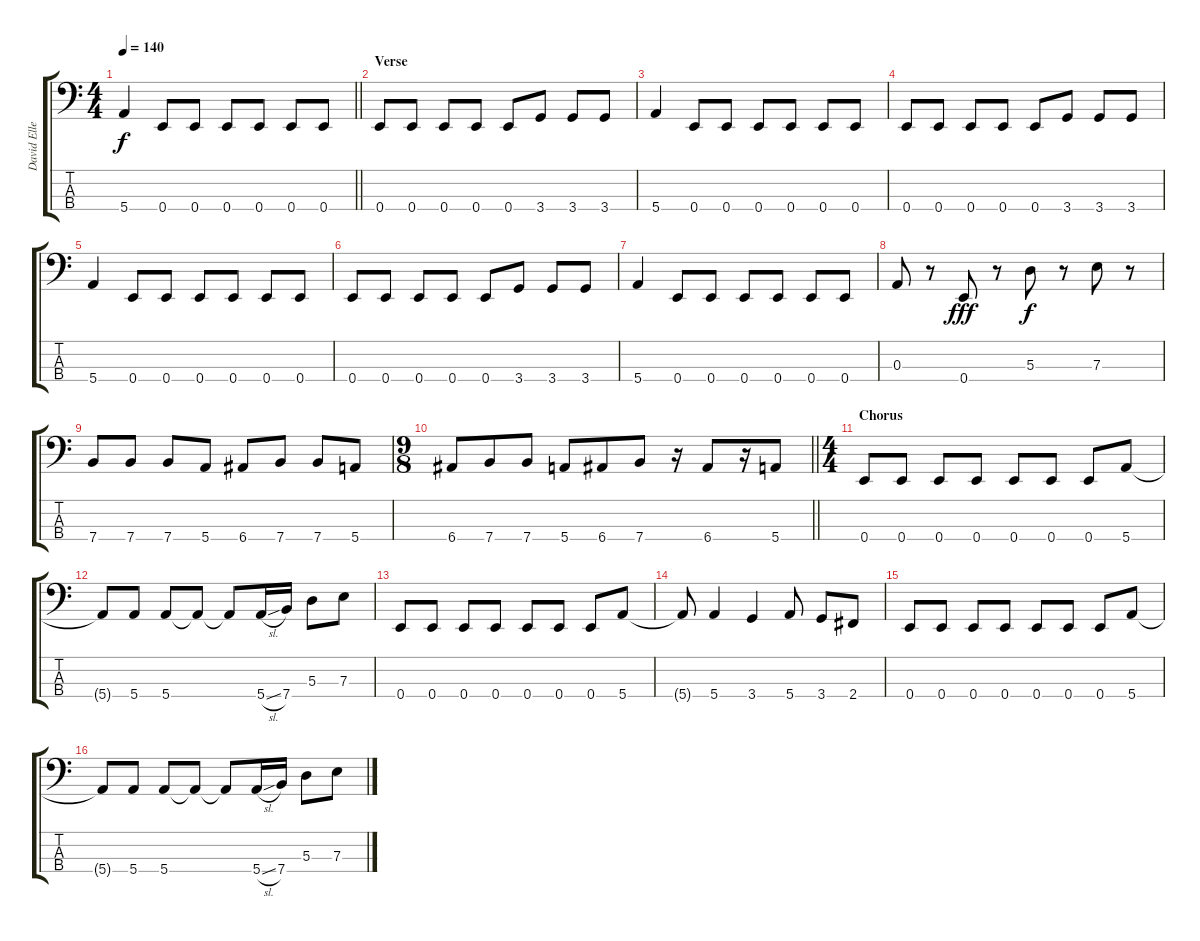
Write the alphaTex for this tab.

\track ("David Ellefson" "David Elle") {instrument electricbassfinger}
\staff {score tabs}
\tuning (G2 D2 A1 E1) {hide}
\ts (4 4)
\tempo 140
\clef f4
\barLineRight lightlight
\ks c
5.4.4{dy f} 0.4.8 0.4.8 0.4.8 0.4.8 0.4.8 0.4.8 |
\section ("" "Verse")
0.4.8{instrument electricbassfinger} 0.4.8 0.4.8 0.4.8 0.4.8 3.4.8 3.4.8 3.4.8 |
5.4.4 0.4.8 0.4.8 0.4.8 0.4.8 0.4.8 0.4.8 |
0.4.8 0.4.8 0.4.8 0.4.8 0.4.8 3.4.8 3.4.8 3.4.8 |
5.4.4 0.4.8 0.4.8 0.4.8 0.4.8 0.4.8 0.4.8 |
0.4.8 0.4.8 0.4.8 0.4.8 0.4.8 3.4.8 3.4.8 3.4.8 |
5.4.4 0.4.8 0.4.8 0.4.8 0.4.8 0.4.8 0.4.8 |
0.3.8 r.8 0.4.8{dy fff} r.8 5.3.8{dy f} r.8 7.3.8 r.8 |
7.4.8 7.4.8 7.4.8 5.4.8 6.4.8 7.4.8 7.4.8 5.4.8 |
\ts (9 8)
\barLineRight lightlight
6.4.8 7.4.8 7.4.8 5.4.8 6.4.8 7.4.8 r.16 6.4.8 r.16 5.4.8 |
\ts (4 4)
\section ("" "Chorus")
0.4.8 0.4.8 0.4.8 0.4.8 0.4.8 0.4.8 0.4.8 5.4.8 |
5.4{t}.8 5.4.8 5.4.8 5.4{t}.8 5.4{t}.8 5.4{sl}.16 7.4.16 5.3.8 7.3.8 |
0.4.8 0.4.8 0.4.8 0.4.8 0.4.8 0.4.8 0.4.8 5.4.8 |
5.4{t}.8 5.4.4 3.4.4 5.4.8 3.4.8 2.4.8 |
0.4.8 0.4.8 0.4.8 0.4.8 0.4.8 0.4.8 0.4.8 5.4.8 |
5.4{t}.8 5.4.8 5.4.8 5.4{t}.8 5.4{t}.8 5.4{sl}.16 7.4.16 5.3.8 7.3.8
